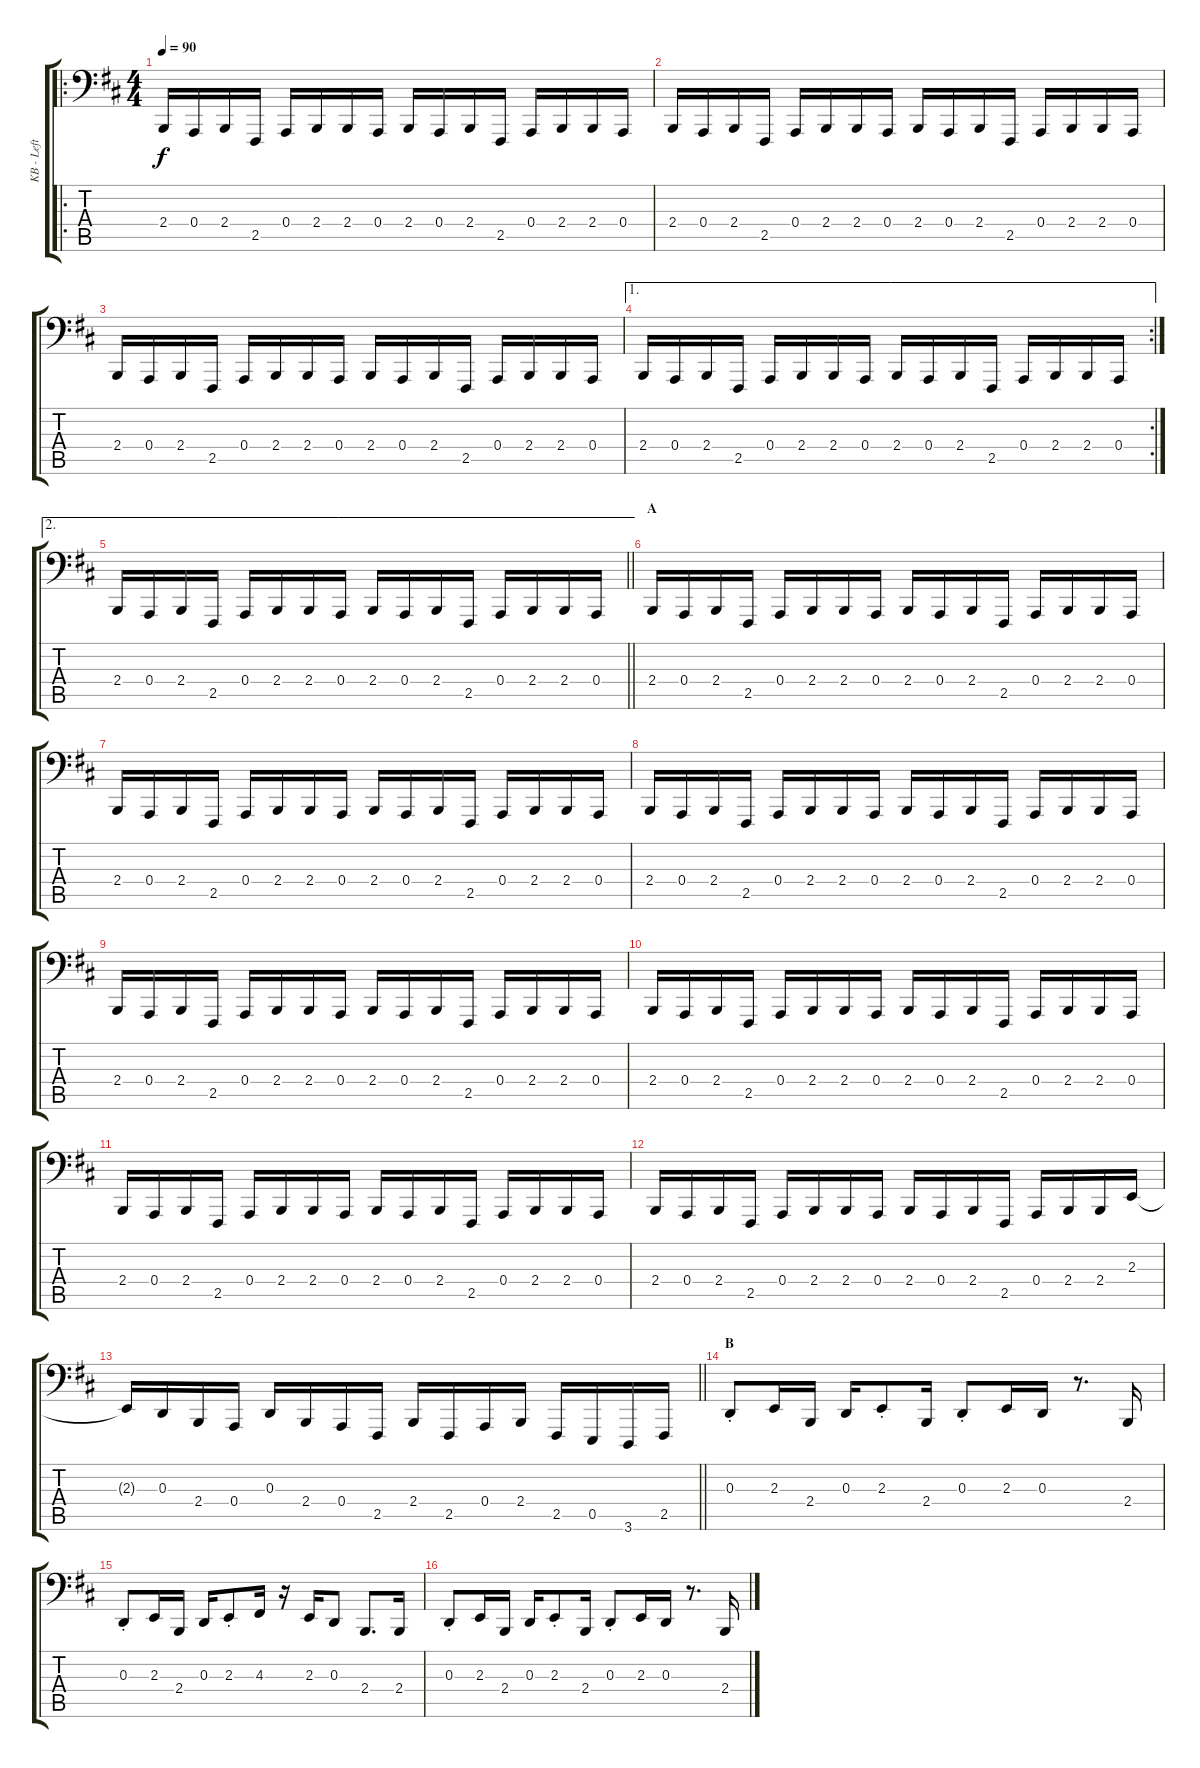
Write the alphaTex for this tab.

\track ("KB - Left Hand" "KB - Left ") {instrument electricgrandpiano}
\staff {score tabs}
\tuning (C3 G2 D2 A1 E1 B0) {hide}
\ro
\ts (4 4)
\tempo 90
\clef f4
\ks d
2.4.16{dy f instrument electricgrandpiano} 0.4.16 2.4.16 2.5.16 0.4.16 2.4.16 2.4.16 0.4.16 2.4.16 0.4.16 2.4.16 2.5.16 0.4.16 2.4.16 2.4.16 0.4.16 |
2.4.16 0.4.16 2.4.16 2.5.16 0.4.16 2.4.16 2.4.16 0.4.16 2.4.16 0.4.16 2.4.16 2.5.16 0.4.16 2.4.16 2.4.16 0.4.16 |
2.4.16 0.4.16 2.4.16 2.5.16 0.4.16 2.4.16 2.4.16 0.4.16 2.4.16 0.4.16 2.4.16 2.5.16 0.4.16 2.4.16 2.4.16 0.4.16 |
\ae 1
\rc 2
2.4.16 0.4.16 2.4.16 2.5.16 0.4.16 2.4.16 2.4.16 0.4.16 2.4.16 0.4.16 2.4.16 2.5.16 0.4.16 2.4.16 2.4.16 0.4.16 |
\ae 2
\barLineRight lightlight
2.4.16 0.4.16 2.4.16 2.5.16 0.4.16 2.4.16 2.4.16 0.4.16 2.4.16 0.4.16 2.4.16 2.5.16 0.4.16 2.4.16 2.4.16 0.4.16 |
\section ("" "A")
2.4.16 0.4.16 2.4.16 2.5.16 0.4.16 2.4.16 2.4.16 0.4.16 2.4.16 0.4.16 2.4.16 2.5.16 0.4.16 2.4.16 2.4.16 0.4.16 |
2.4.16 0.4.16 2.4.16 2.5.16 0.4.16 2.4.16 2.4.16 0.4.16 2.4.16 0.4.16 2.4.16 2.5.16 0.4.16 2.4.16 2.4.16 0.4.16 |
2.4.16 0.4.16 2.4.16 2.5.16 0.4.16 2.4.16 2.4.16 0.4.16 2.4.16 0.4.16 2.4.16 2.5.16 0.4.16 2.4.16 2.4.16 0.4.16 |
2.4.16 0.4.16 2.4.16 2.5.16 0.4.16 2.4.16 2.4.16 0.4.16 2.4.16 0.4.16 2.4.16 2.5.16 0.4.16 2.4.16 2.4.16 0.4.16 |
2.4.16 0.4.16 2.4.16 2.5.16 0.4.16 2.4.16 2.4.16 0.4.16 2.4.16 0.4.16 2.4.16 2.5.16 0.4.16 2.4.16 2.4.16 0.4.16 |
2.4.16 0.4.16 2.4.16 2.5.16 0.4.16 2.4.16 2.4.16 0.4.16 2.4.16 0.4.16 2.4.16 2.5.16 0.4.16 2.4.16 2.4.16 0.4.16 |
2.4.16 0.4.16 2.4.16 2.5.16 0.4.16 2.4.16 2.4.16 0.4.16 2.4.16 0.4.16 2.4.16 2.5.16 0.4.16 2.4.16 2.4.16 2.3.16 |
\barLineRight lightlight
2.3{t}.16 0.3.16 2.4.16 0.4.16 0.3.16 2.4.16 0.4.16 2.5.16 2.4.16 2.5.16 0.4.16 2.4.16 2.5.16 0.5.16 3.6.16 2.5.16 |
\section ("" "B")
0.3{st}.8 2.3.16 2.4.16 0.3.16 2.3{st}.8 2.4.16 0.3{st}.8 2.3.16 0.3.16 r.8{d} 2.4.16 |
0.3{st}.8 2.3.16 2.4.16 0.3.16 2.3{st}.8 4.3.16 r.16 2.3.16 0.3.8 2.4.8{d} 2.4.16 |
0.3{st}.8 2.3.16 2.4.16 0.3.16 2.3{st}.8 2.4.16 0.3{st}.8 2.3.16 0.3.16 r.8{d} 2.4.16
